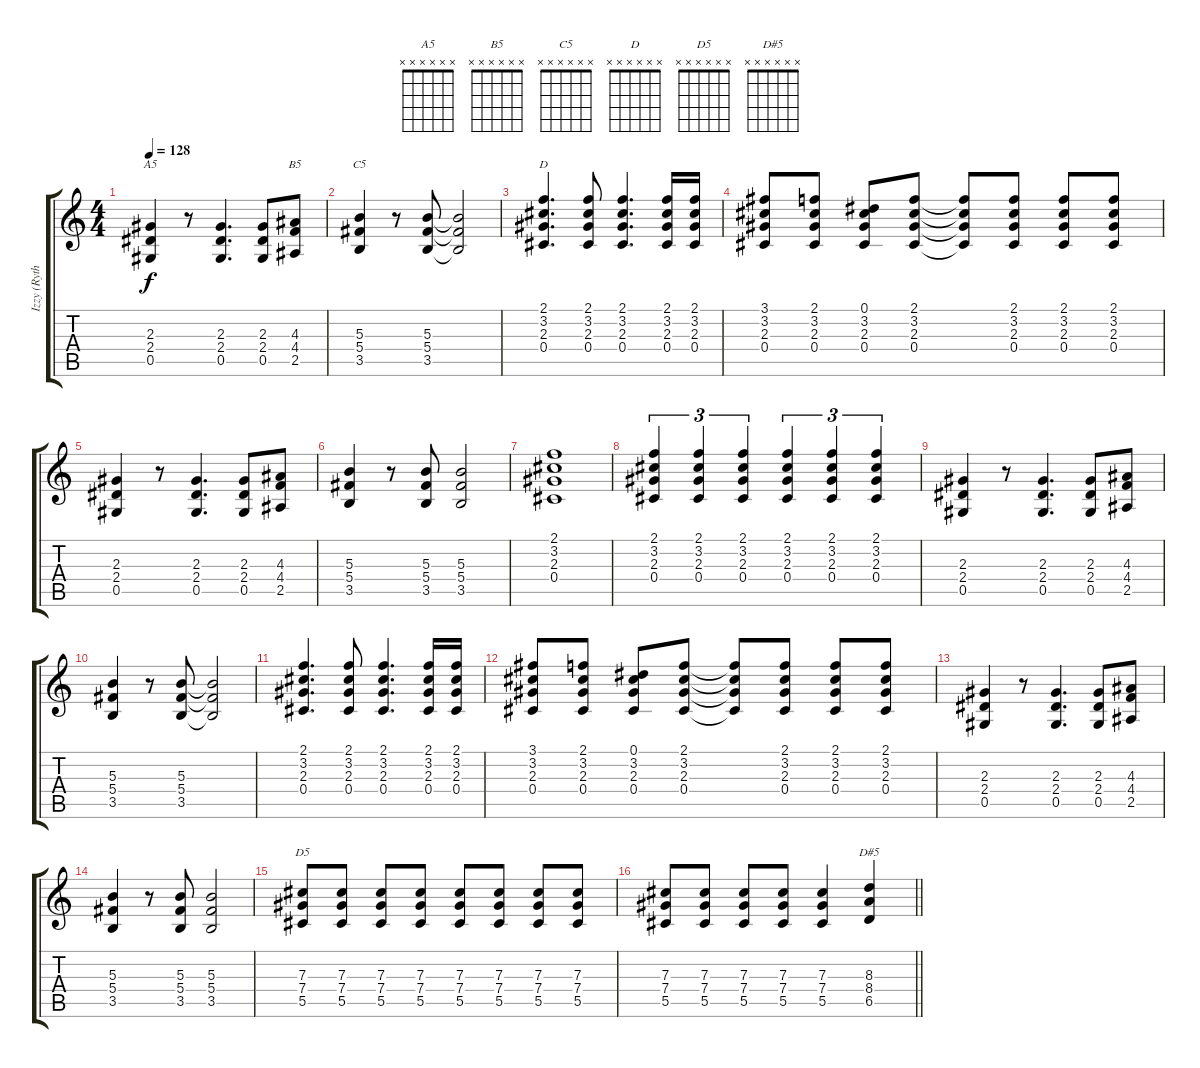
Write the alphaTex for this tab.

\track ("Izzy (Rythm Guitar)" "Izzy (Ryth") {instrument distortionguitar}
\staff {score tabs}
\tuning (Eb4 Bb3 Gb3 Db3 Ab2 Eb2) {hide}
\chord ("A5" x x x x x x)
\chord ("B5" x x x x x x)
\chord ("C5" x x x x x x)
\chord ("D" x x x x x x)
\chord ("D5" x x x x x x)
\chord ("D#5" x x x x x x)
\ts (4 4)
\tempo 128
\clef g2
\ks c
(2.3 2.4 0.5).4{ch "A5" dy f} r.8 (2.3 2.4 0.5).4{d} (2.3 2.4 0.5).8 (4.3 4.4 2.5).8{ch "B5"} |
(5.3 5.4 3.5).4{ch "C5"} r.8 (5.3 5.4 3.5).8 (5.3{t} 5.4{t} 3.5{t}).2 |
(2.1 3.2 2.3 0.4).4{d ch "D"} (2.1 3.2 2.3 0.4).8 (2.1 3.2 2.3 0.4).4{d} (2.1 3.2 2.3 0.4).16 (2.1 3.2 2.3 0.4).16 |
(3.1 3.2 2.3 0.4).8 (2.1 3.2 2.3 0.4).8 (0.1 3.2 2.3 0.4).8 (2.1 3.2 2.3 0.4).8 (2.1{t} 3.2{t} 2.3{t} 0.4{t}).8 (2.1 3.2 2.3 0.4).8 (2.1 3.2 2.3 0.4).8 (2.1 3.2 2.3 0.4).8 |
(2.3 2.4 0.5).4 r.8 (2.3 2.4 0.5).4{d} (2.3 2.4 0.5).8 (4.3 4.4 2.5).8 |
(5.3 5.4 3.5).4 r.8 (5.3 5.4 3.5).8 (5.3 5.4 3.5).2 |
(2.1 3.2 2.3 0.4).1 |
(2.1 3.2 2.3 0.4).4{tu (3 2)} (2.1 3.2 2.3 0.4).4{tu (3 2)} (2.1 3.2 2.3 0.4).4{tu (3 2)} (2.1 3.2 2.3 0.4).4{tu (3 2)} (2.1 3.2 2.3 0.4).4{tu (3 2)} (2.1 3.2 2.3 0.4).4{tu (3 2)} |
(2.3 2.4 0.5).4 r.8 (2.3 2.4 0.5).4{d} (2.3 2.4 0.5).8 (4.3 4.4 2.5).8 |
(5.3 5.4 3.5).4 r.8 (5.3 5.4 3.5).8 (5.3{t} 5.4{t} 3.5{t}).2 |
(2.1 3.2 2.3 0.4).4{d} (2.1 3.2 2.3 0.4).8 (2.1 3.2 2.3 0.4).4{d} (2.1 3.2 2.3 0.4).16 (2.1 3.2 2.3 0.4).16 |
(3.1 3.2 2.3 0.4).8 (2.1 3.2 2.3 0.4).8 (0.1 3.2 2.3 0.4).8 (2.1 3.2 2.3 0.4).8 (2.1{t} 3.2{t} 2.3{t} 0.4{t}).8 (2.1 3.2 2.3 0.4).8 (2.1 3.2 2.3 0.4).8 (2.1 3.2 2.3 0.4).8 |
(2.3 2.4 0.5).4 r.8 (2.3 2.4 0.5).4{d} (2.3 2.4 0.5).8 (4.3 4.4 2.5).8 |
(5.3 5.4 3.5).4 r.8 (5.3 5.4 3.5).8 (5.3 5.4 3.5).2 |
(7.3 7.4 5.5).8{ch "D5"} (7.3 7.4 5.5).8 (7.3 7.4 5.5).8 (7.3 7.4 5.5).8 (7.3 7.4 5.5).8 (7.3 7.4 5.5).8 (7.3 7.4 5.5).8 (7.3 7.4 5.5).8 |
\barLineRight lightlight
(7.3 7.4 5.5).8 (7.3 7.4 5.5).8 (7.3 7.4 5.5).8 (7.3 7.4 5.5).8 (7.3 7.4 5.5).4 (8.3 8.4 6.5).4{ch "D#5"}
